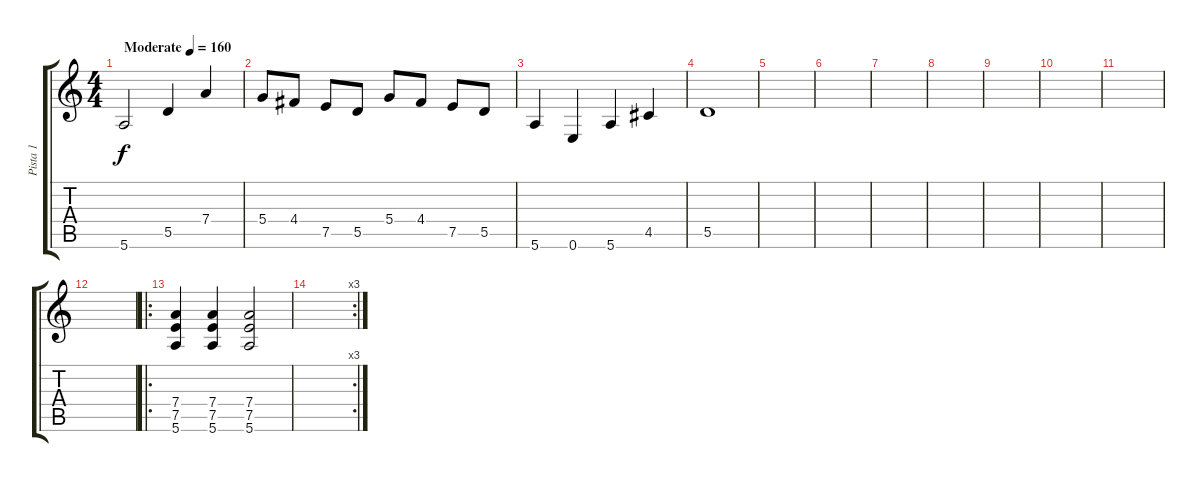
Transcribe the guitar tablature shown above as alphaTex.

\track ("Pista 1" "Pista 1") {instrument distortionguitar}
\staff {score tabs}
\tuning (E4 B3 G3 D3 A2 E2) {hide}
\ts (4 4)
\tempo (160 "Moderate")
\clef g2
\ks c
5.6.2{dy f instrument distortionguitar} 5.5.4 7.4.4 |
5.4.8 4.4.8 7.5.8 5.5.8 5.4.8 4.4.8 7.5.8 5.5.8 |
5.6.4 0.6.4 5.6.4 4.5.4 |
5.5.1 |
|
|
|
|
|
|
|
|
\ro
(7.4 7.5 5.6).4{instrument acousticguitarsteel} (7.4 7.5 5.6).4 (7.4 7.5 5.6).2 |
\rc 3
